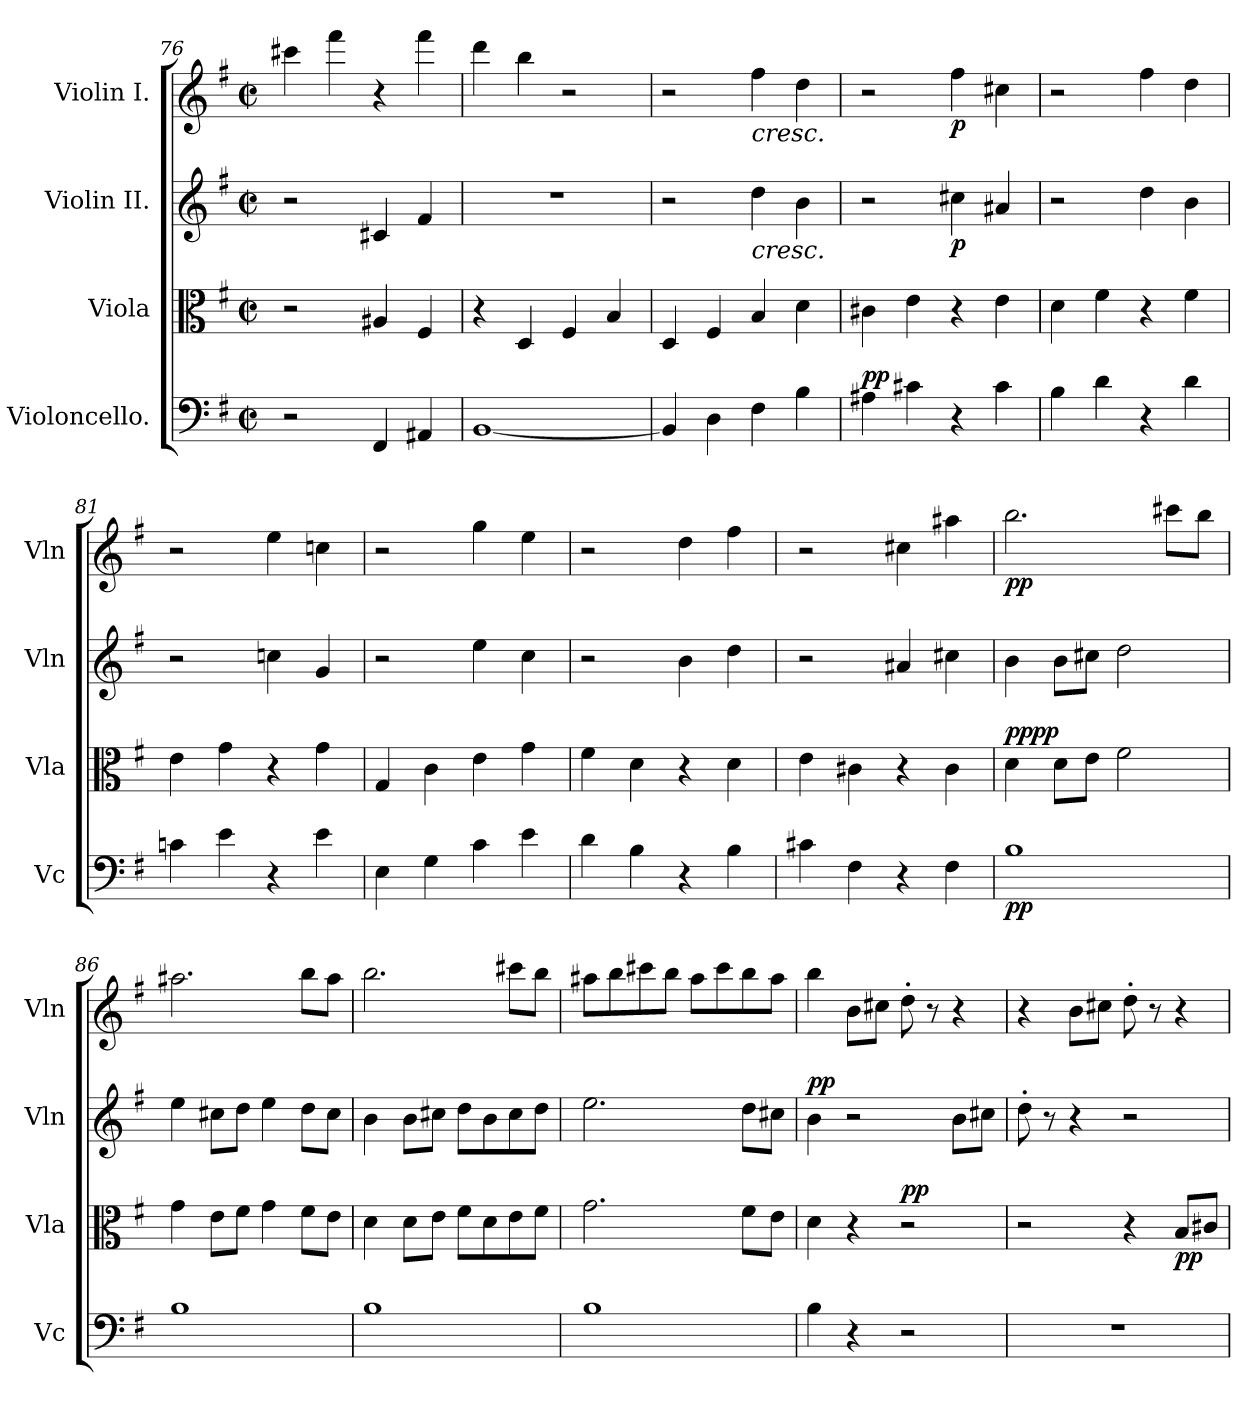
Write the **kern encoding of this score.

**kern	**dynam	**kern	**dynam	**kern	**dynam	**kern	**dynam
*part4	*part4	*part3	*part3	*part2	*part2	*part1	*part1
*staff4	*staff4	*staff3	*staff3	*staff2	*staff2	*staff1	*staff1
*I"Violoncello.	*	*I"Viola	*	*I"Violin II.	*	*I"Violin I.	*
*I'Vc	*	*I'Vla	*	*I'Vln	*	*I'Vln	*
*clefF4	*	*clefC3	*	*clefG2	*	*clefG2	*
*k[f#]	*	*k[f#]	*	*k[f#]	*	*k[f#]	*
*M2/2	*	*M2/2	*	*M2/2	*	*M2/2	*
*met(c|)	*	*met(c|)	*	*met(c|)	*	*met(c|)	*
=76	=76	=76	=76	=76	=76	=76	=76
2r	.	2r	.	2r	.	4ccc#X\	.
.	.	.	.	.	.	4fff#\	.
4FF#/	.	4A#X/	.	4c#X/	.	4r	.
4AA#X/	.	4F#/	.	4f#/	.	4fff#\	.
=77	=77	=77	=77	=77	=77	=77	=77
[1BB	.	4r	.	1r	.	4ddd\	.
.	.	4D/	.	.	.	4bb\	.
.	.	4F#/	.	.	.	2r	.
.	.	4B/	.	.	.	.	.
=78	=78	=78	=78	=78	=78	=78	=78
4BB/]	.	4D/	.	2r	.	2r	.
4D\	.	4F#/	.	.	.	.	.
!	!	!	!	!	!	!LO:TX:b:i:t=cresc.	!
!	!	!	!	!LO:TX:b:i:t=cresc.	!	!	!
4F#\	.	4B/	.	4dd\	.	4ff#\	.
4B\	.	4d\	.	4b\	.	4dd\	.
!!LO:LB:g=z
=79	=79	=79	=79	=79	=79	=79	=79
!	!LO:DY:b	!	!	!	!	!	!
!	!LO:DY:n=1:a	!	!	!	!	!	!
4A#X\	p p	4c#X\	.	2r	.	2r	.
4c#X\	.	4e\	.	.	.	.	.
!	!	!	!	!	!LO:DY:b	!	!LO:DY:b
4r	.	4r	.	4cc#X\	p	4ff#\	p
4c#\	.	4e\	.	4a#X/	.	4cc#X\	.
=80	=80	=80	=80	=80	=80	=80	=80
4B\	.	4d\	.	2r	.	2r	.
4d\	.	4f#\	.	.	.	.	.
4r	.	4r	.	4dd\	.	4ff#\	.
4d\	.	4f#\	.	4b\	.	4dd\	.
=81	=81	=81	=81	=81	=81	=81	=81
4cn\	.	4e\	.	2r	.	2r	.
4e\	.	4g\	.	.	.	.	.
4r	.	4r	.	4ccn\	.	4ee\	.
4e\	.	4g\	.	4g/	.	4ccn\	.
=82	=82	=82	=82	=82	=82	=82	=82
4E\	.	4G/	.	2r	.	2r	.
4G\	.	4c\	.	.	.	.	.
4c\	.	4e\	.	4ee\	.	4gg\	.
4e\	.	4g\	.	4cc\	.	4ee\	.
=83	=83	=83	=83	=83	=83	=83	=83
4d\	.	4f#\	.	2r	.	2r	.
4B\	.	4d\	.	.	.	.	.
4r	.	4r	.	4b\	.	4dd\	.
4B\	.	4d\	.	4dd\	.	4ff#\	.
=84	=84	=84	=84	=84	=84	=84	=84
4c#X\	.	4e\	.	2r	.	2r	.
4F#\	.	4c#X\	.	.	.	.	.
4r	.	4r	.	4a#X/	.	4cc#X\	.
4F#\	.	4c#\	.	4cc#X\	.	4aa#X\	.
!!LO:LB:g=z
=85	=85	=85	=85	=85	=85	=85	=85
!	!LO:DY:b	!	!LO:DY:b	!	!	!	!
!	!	!	!LO:DY:n=1:a	!	!	!	!LO:DY:b
1B	pp	4d\	pp pp	4b\	.	2.bb\	pp
.	.	8d\L	.	8b\L	.	.	.
.	.	8e\J	.	8cc#X\J	.	.	.
.	.	2f#\	.	2dd\	.	.	.
.	.	.	.	.	.	8ccc#X\L	.
.	.	.	.	.	.	8bb\J	.
=86	=86	=86	=86	=86	=86	=86	=86
1B	.	4g\	.	4ee\	.	2.aa#X\	.
.	.	8e\L	.	8cc#X\L	.	.	.
.	.	8f#\J	.	8dd\J	.	.	.
.	.	4g\	.	4ee\	.	.	.
.	.	8f#\L	.	8dd\L	.	8bb\L	.
.	.	8e\J	.	8cc#\J	.	8aa#\J	.
=87	=87	=87	=87	=87	=87	=87	=87
1B	.	4d\	.	4b\	.	2.bb\	.
.	.	8d\L	.	8b\L	.	.	.
.	.	8e\J	.	8cc#X\J	.	.	.
.	.	8f#\L	.	8dd\L	.	.	.
.	.	8d\	.	8b\	.	.	.
.	.	8e\	.	8cc#\	.	8ccc#X\L	.
.	.	8f#\J	.	8dd\J	.	8bb\J	.
=88	=88	=88	=88	=88	=88	=88	=88
1B	.	2.g\	.	2.ee\	.	8aa#X\L	.
.	.	.	.	.	.	8bb\	.
.	.	.	.	.	.	8ccc#X\	.
.	.	.	.	.	.	8bb\J	.
.	.	.	.	.	.	8aa#\L	.
.	.	.	.	.	.	8ccc#\	.
.	.	8f#\L	.	8dd\L	.	8bb\	.
.	.	8e\J	.	8cc#X\J	.	8aa#\J	.
!!LO:PB:g=z
=89	=89	=89	=89	=89	=89	=89	=89
!	!	!	!	!	!LO:DY:a	!	!
4B\	.	4d\	.	4b\	pp	4bb\	.
4r	.	4r	.	2r	.	8b\L	.
.	.	.	.	.	.	8cc#X\J	.
!	!	!	!LO:DY:a	!	!	!	!
2r	.	2r	pp	.	.	8dd'\	.
.	.	.	.	.	.	8r	.
.	.	.	.	8b\L	.	4r	.
.	.	.	.	8cc#X\J	.	.	.
=90	=90	=90	=90	=90	=90	=90	=90
1r	.	2r	.	8dd'\	.	4r	.
.	.	.	.	8r	.	.	.
.	.	.	.	4r	.	8b\L	.
.	.	.	.	.	.	8cc#X\J	.
.	.	4r	.	2r	.	8dd'\	.
.	.	.	.	.	.	8r	.
!	!	!	!LO:DY:b	!	!	!	!
.	.	8B/L	pp	.	.	4r	.
.	.	8c#X/J	.	.	.	.	.
=	=	=	=	=	=	=	=
*-	*-	*-	*-	*-	*-	*-	*-
